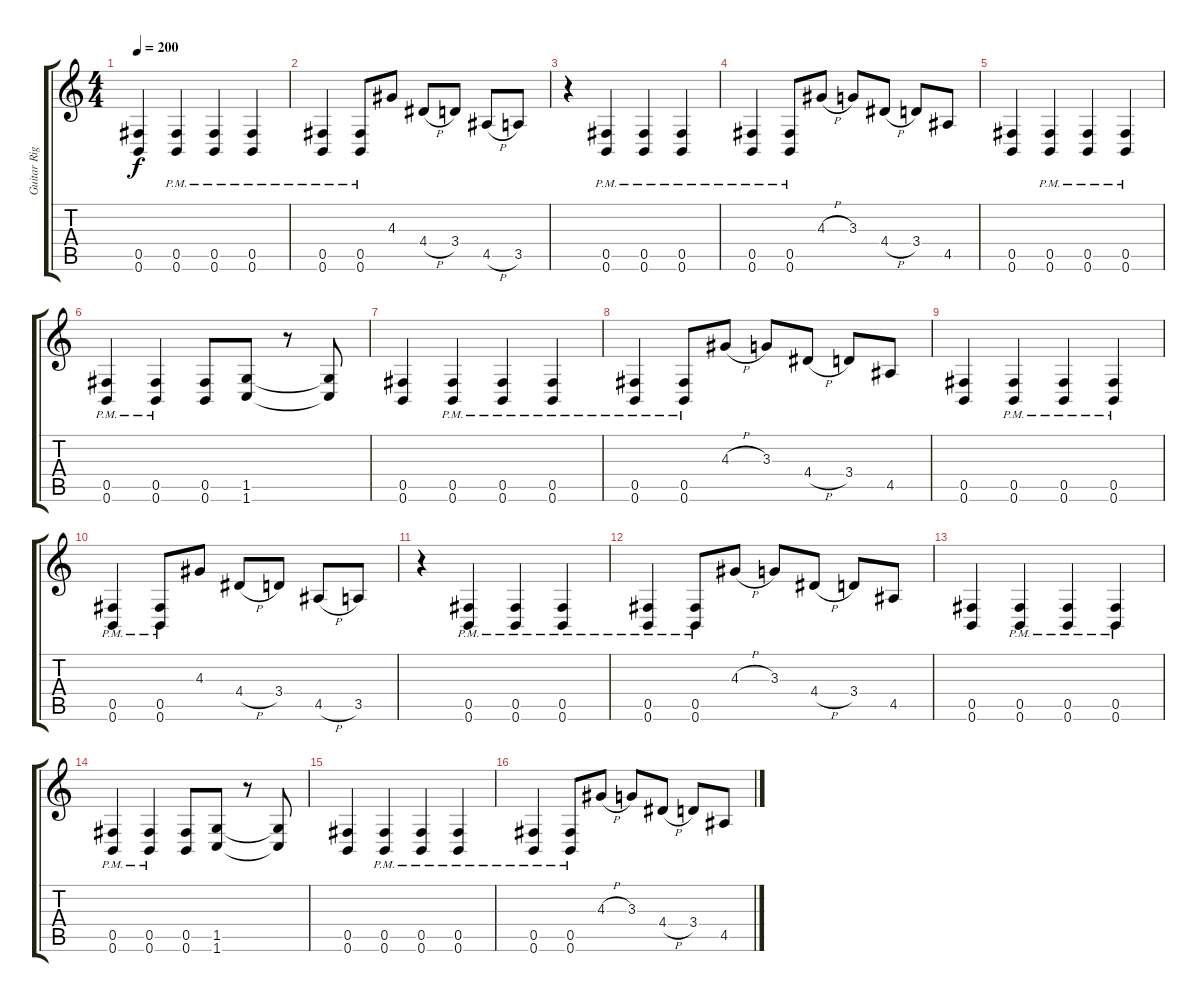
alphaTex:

\track ("Guitar Right" "Guitar Rig") {instrument distortionguitar}
\staff {score tabs}
\tuning (Db4 Ab3 E3 B2 Gb2 B1) {hide}
\ts (4 4)
\tempo 200
\clef g2
\ks c
(0.5 0.6).4{dy f} (0.5{pm} 0.6{pm}).4 (0.5{pm} 0.6{pm}).4 (0.5{pm} 0.6{pm}).4 |
(0.5{pm} 0.6{pm}).4 (0.5{pm} 0.6{pm}).8 4.3.8 4.4{h}.8 3.4.8 4.5{h}.8 3.5.8 |
r.4 (0.5{pm} 0.6{pm}).4 (0.5{pm} 0.6{pm}).4 (0.5{pm} 0.6{pm}).4 |
(0.5{pm} 0.6{pm}).4 (0.5{pm} 0.6{pm}).8 4.3{h}.8 3.3.8 4.4{h}.8 3.4.8 4.5.8 |
(0.5 0.6).4 (0.5{pm} 0.6{pm}).4 (0.5{pm} 0.6{pm}).4 (0.5{pm} 0.6{pm}).4 |
(0.5{pm} 0.6{pm}).4 (0.5{pm} 0.6{pm}).4 (0.5 0.6).8 (1.5 1.6).8 r.8 (1.5{t} 1.6{t}).8 |
(0.5 0.6).4 (0.5{pm} 0.6{pm}).4 (0.5{pm} 0.6{pm}).4 (0.5{pm} 0.6{pm}).4 |
(0.5{pm} 0.6{pm}).4 (0.5{pm} 0.6{pm}).8 4.3{h}.8 3.3.8 4.4{h}.8 3.4.8 4.5.8 |
(0.5 0.6).4 (0.5{pm} 0.6{pm}).4 (0.5{pm} 0.6{pm}).4 (0.5{pm} 0.6{pm}).4 |
(0.5{pm} 0.6{pm}).4 (0.5{pm} 0.6{pm}).8 4.3.8 4.4{h}.8 3.4.8 4.5{h}.8 3.5.8 |
r.4 (0.5{pm} 0.6{pm}).4 (0.5{pm} 0.6{pm}).4 (0.5{pm} 0.6{pm}).4 |
(0.5{pm} 0.6{pm}).4 (0.5{pm} 0.6{pm}).8 4.3{h}.8 3.3.8 4.4{h}.8 3.4.8 4.5.8 |
(0.5 0.6).4 (0.5{pm} 0.6{pm}).4 (0.5{pm} 0.6{pm}).4 (0.5{pm} 0.6{pm}).4 |
(0.5{pm} 0.6{pm}).4 (0.5{pm} 0.6{pm}).4 (0.5 0.6).8 (1.5 1.6).8 r.8 (1.5{t} 1.6{t}).8 |
(0.5 0.6).4 (0.5{pm} 0.6{pm}).4 (0.5{pm} 0.6{pm}).4 (0.5{pm} 0.6{pm}).4 |
(0.5{pm} 0.6{pm}).4 (0.5{pm} 0.6{pm}).8 4.3{h}.8 3.3.8 4.4{h}.8 3.4.8 4.5.8
